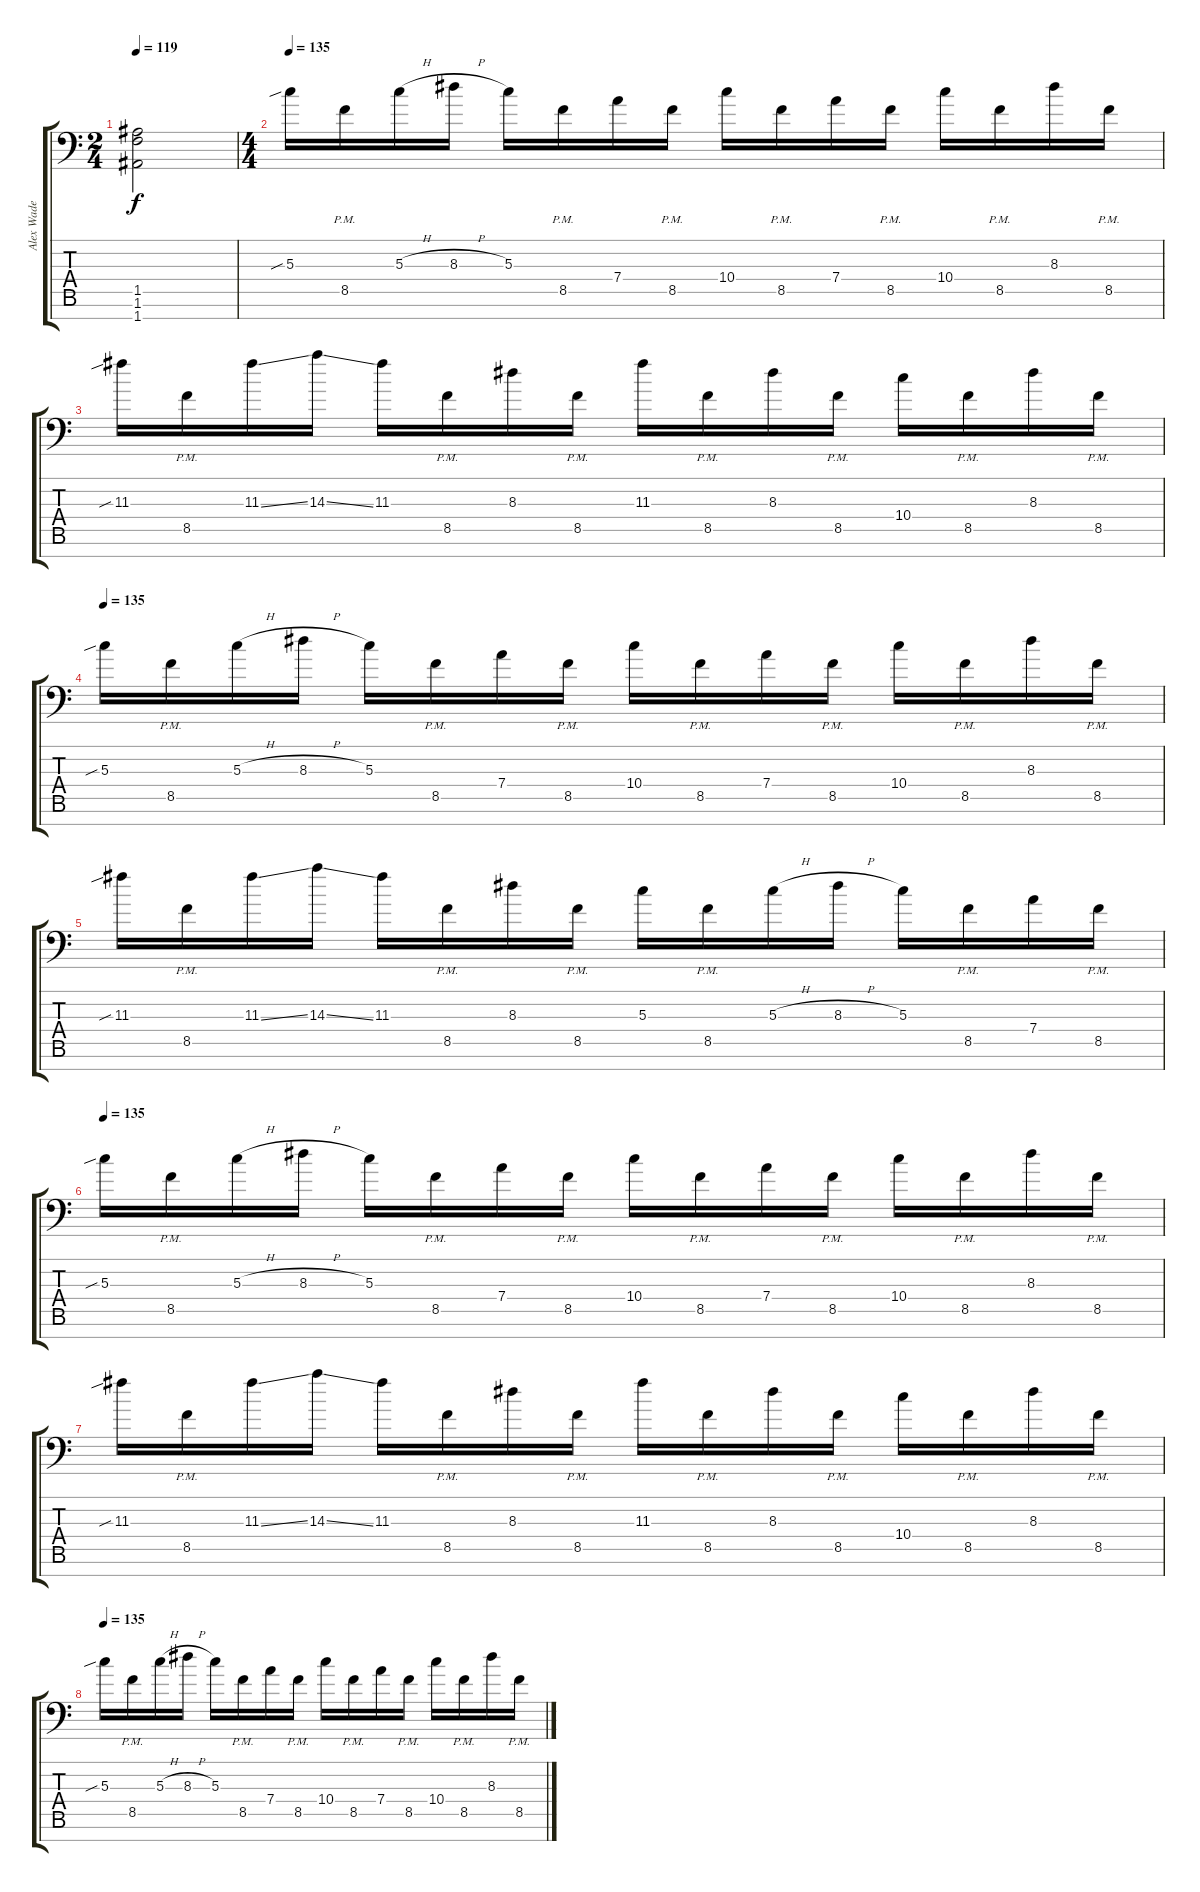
\track ("Alex Wade" "Alex Wade") {instrument distortionguitar}
\staff {score tabs}
\tuning (E4 B3 G3 D3 A2 E2 A1) {hide}
\ts (2 4)
\tempo 119
\clef f4
\ks c
(1.5{t} 1.6{t} 1.7{t}).2{dy f} |
\ts (4 4)
\tempo 134
\tempo 135
5.3{sib}.16{volume 13} 8.5{pm}.16 5.3{h}.16 8.3{h}.16 5.3.16 8.5{pm}.16 7.4.16 8.5{pm}.16 10.4.16 8.5{pm}.16 7.4.16 8.5{pm}.16 10.4.16 8.5{pm}.16 8.3.16 8.5{pm}.16 |
11.3{sib}.16 8.5{pm}.16 11.3{ss}.16 14.3{ss}.16 11.3.16 8.5{pm}.16 8.3.16 8.5{pm}.16 11.3.16 8.5{pm}.16 8.3.16 8.5{pm}.16 10.4.16 8.5{pm}.16 8.3.16 8.5{pm}.16 |
\tempo 135
5.3{sib}.16 8.5{pm}.16 5.3{h}.16 8.3{h}.16 5.3.16 8.5{pm}.16 7.4.16 8.5{pm}.16 10.4.16 8.5{pm}.16 7.4.16 8.5{pm}.16 10.4.16 8.5{pm}.16 8.3.16 8.5{pm}.16 |
11.3{sib}.16 8.5{pm}.16 11.3{ss}.16 14.3{ss}.16 11.3.16 8.5{pm}.16 8.3.16 8.5{pm}.16 5.3.16 8.5{pm}.16 5.3{h}.16 8.3{h}.16 5.3.16 8.5{pm}.16 7.4.16 8.5{pm}.16 |
\tempo 135
5.3{sib}.16 8.5{pm}.16 5.3{h}.16 8.3{h}.16 5.3.16 8.5{pm}.16 7.4.16 8.5{pm}.16 10.4.16 8.5{pm}.16 7.4.16 8.5{pm}.16 10.4.16 8.5{pm}.16 8.3.16 8.5{pm}.16 |
11.3{sib}.16 8.5{pm}.16 11.3{ss}.16 14.3{ss}.16 11.3.16 8.5{pm}.16 8.3.16 8.5{pm}.16 11.3.16 8.5{pm}.16 8.3.16 8.5{pm}.16 10.4.16 8.5{pm}.16 8.3.16 8.5{pm}.16 |
\tempo 135
5.3{sib}.16 8.5{pm}.16 5.3{h}.16 8.3{h}.16 5.3.16 8.5{pm}.16 7.4.16 8.5{pm}.16 10.4.16 8.5{pm}.16 7.4.16 8.5{pm}.16 10.4.16 8.5{pm}.16 8.3.16 8.5{pm}.16
